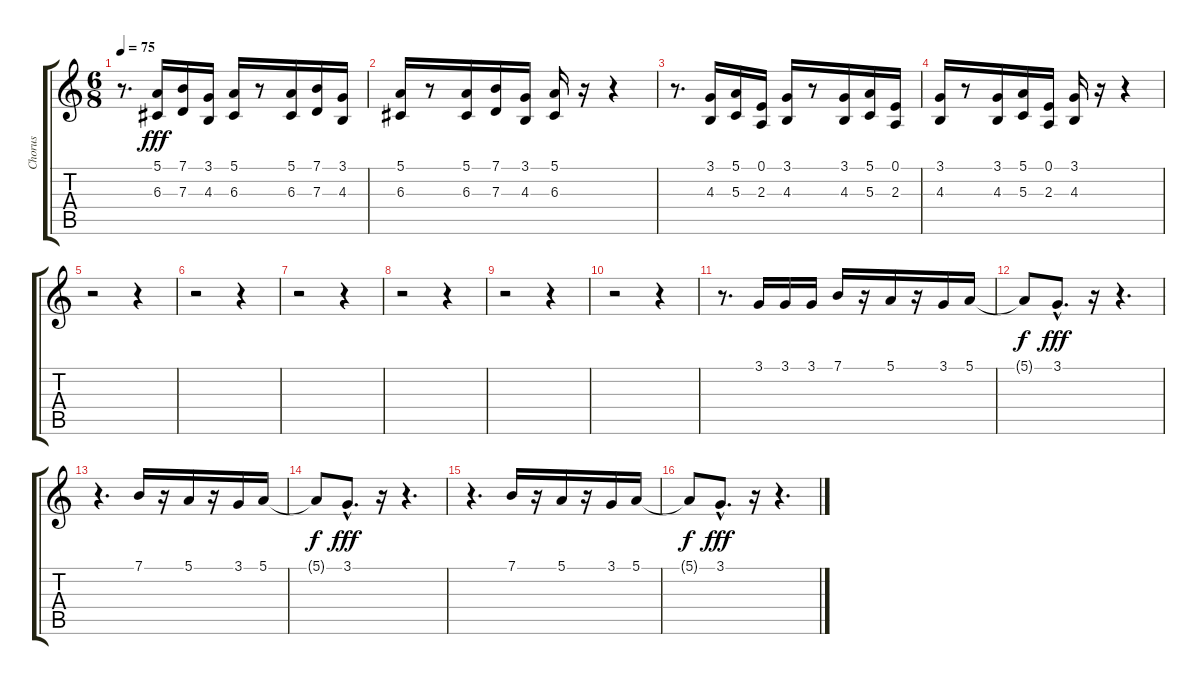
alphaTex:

\track ("Chorus" "Chorus") {instrument synthvoice}
\staff {score tabs}
\tuning (E4 B3 G3 D3 A2 E2) {hide}
\ts (6 8)
\tempo 75
\clef g2
\ks c
r.8{d dy fff} (5.1 6.3).16 (7.1 7.3).16 (3.1 4.3).16 (5.1 6.3).16 r.8 (5.1 6.3).16 (7.1 7.3).16 (3.1 4.3).16 |
(5.1 6.3).16 r.8 (5.1 6.3).16 (7.1 7.3).16 (3.1 4.3).16 (5.1 6.3).16 r.16 r.4 |
r.8{d} (3.1 4.3).16 (5.1 5.3).16 (0.1 2.3).16 (3.1 4.3).16 r.8 (3.1 4.3).16 (5.1 5.3).16 (0.1 2.3).16 |
(3.1 4.3).16 r.8 (3.1 4.3).16 (5.1 5.3).16 (0.1 2.3).16 (3.1 4.3).16 r.16 r.4 |
r.2 r.4 |
r.2 r.4 |
r.2 r.4 |
r.2 r.4 |
r.2 r.4 |
r.2 r.4 |
r.8{d} 3.1.16{volume 16} 3.1.16 3.1.16 7.1.16 r.16 5.1.16 r.16 3.1.16 5.1.16 |
5.1{t}.8{dy f} 3.1{hac}.8{d dy fff} r.16 r.4{d} |
r.4{d} 7.1.16 r.16 5.1.16 r.16 3.1.16 5.1.16 |
5.1{t}.8{dy f} 3.1{hac}.8{d dy fff} r.16 r.4{d} |
r.4{d} 7.1.16 r.16 5.1.16 r.16 3.1.16 5.1.16 |
5.1{t}.8{dy f} 3.1{hac}.8{d dy fff} r.16 r.4{d}
